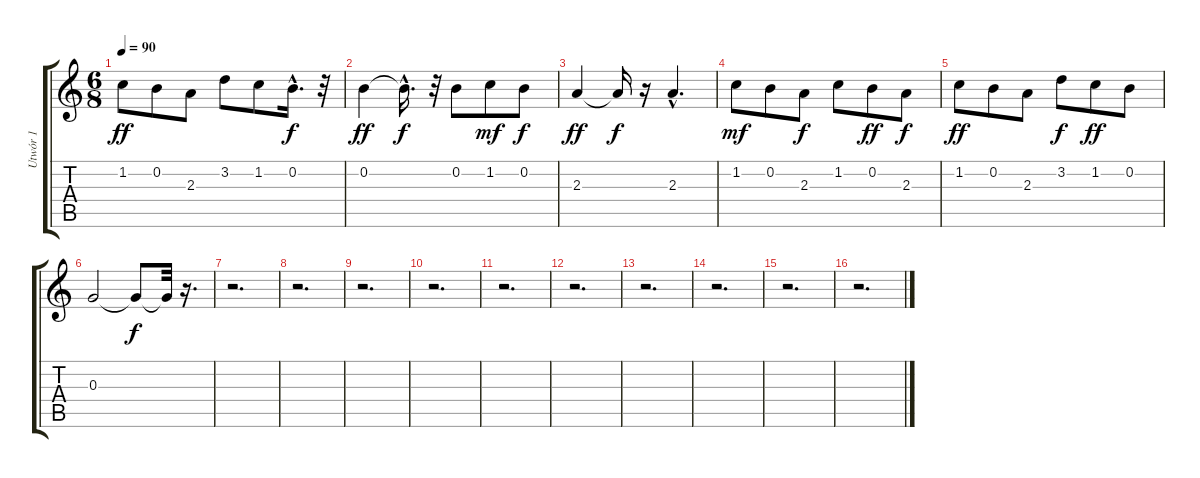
\track ("Utwór 1" "Utwór 1") {instrument overdrivenguitar}
\staff {score tabs}
\tuning (E4 B3 G3 D3 A2 E2) {hide}
\ts (6 8)
\tempo 90
\clef g2
\ks c
1.2.8{dy ff} 0.2.8 2.3.8 3.2.8 1.2.8 0.2{hac}.16{d dy f} r.32 |
0.2.4{dy ff} 0.2{hac t}.16{d dy f} r.32 0.2.8 1.2.8{dy mf} 0.2.8{dy f} |
2.3.4{dy ff} 2.3{t}.16{dy f} r.16 2.3{hac}.4{d} |
1.2.8{dy mf} 0.2.8 2.3.8{dy f} 1.2.8 0.2.8{dy ff} 2.3.8{dy f} |
1.2.8{dy ff} 0.2.8 2.3.8 3.2.8{dy f} 1.2.8{dy ff} 0.2.8 |
0.3.2 0.3{t}.8{dy f} 0.3{t}.32 r.16{d} |
r.2{d} |
r.2{d} |
r.2{d} |
r.2{d} |
r.2{d} |
r.2{d} |
r.2{d} |
r.2{d} |
r.2{d} |
r.2{d}
